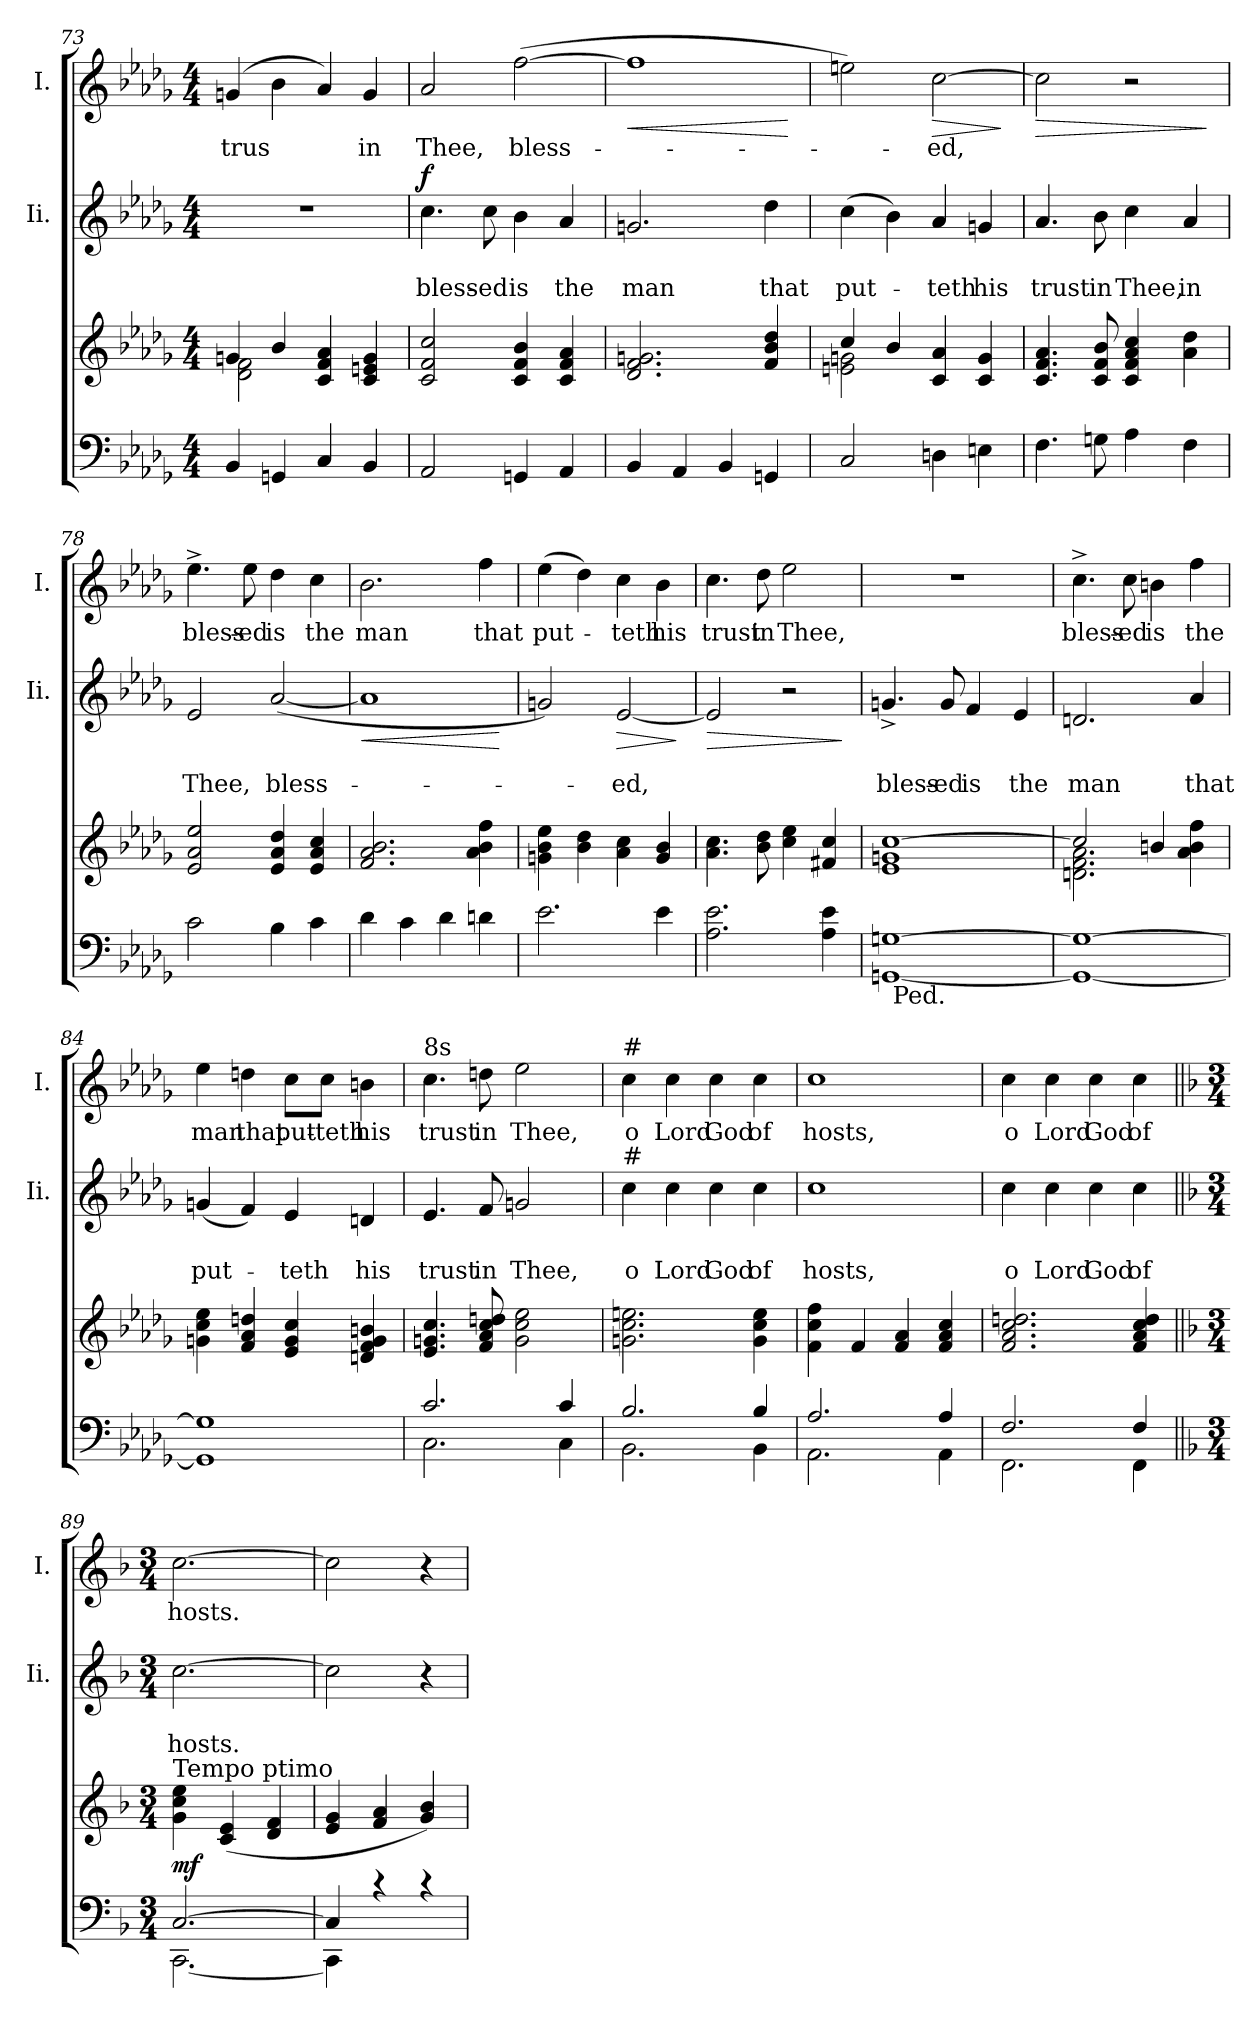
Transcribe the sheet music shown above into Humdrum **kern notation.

**kern	**dynam	**kern	**kern	**text	**text	**dynam	**kern	**text	**dynam
*part4	*part4	*part3	*part2	*part2	*part2	*part2	*part1	*part1	*part1
*staff4	*staff4	*staff3	*staff2	*staff2	*staff2	*staff2	*staff1	*staff1	*staff1
*	*	*	*I"Ii.	*	*	*	*I"I.	*	*
*	*	*	*I'Ii.	*	*	*	*I'I.	*	*
*clefF4	*	*clefG2	*clefG2	*	*	*	*clefG2	*	*
*k[b-e-a-d-g-]	*	*k[b-e-a-d-g-]	*k[b-e-a-d-g-]	*	*	*	*k[b-e-a-d-g-]	*	*
*D-:	*	*D-:	*D-:	*	*	*	*D-:	*	*
*M4/4	*	*M4/4	*M4/4	*	*	*	*M4/4	*	*
=73	=73	=73	=73	=73	=73	=73	=73	=73	=73
*	*	*^	*	*	*	*	*	*	*
!	!	!	!	!	!	!	!	!	!LO:LY:b	!
4BB-/	.	4gn/	2d-\ 2f\	1r	.	.	.	(4gn/	trus	.
4GGn/	.	4b-/	.	.	.	.	.	4b-\	.	.
4C/	.	4c/ 4f/ 4a-/	2ryy	.	.	.	.	4a-/)	.	.
!	!	!	!	!	!	!	!	!	!LO:LY:b	!
4BB-/	.	4c/ 4en/ 4g/	.	.	.	.	.	4g/	in	.
*	*	*v	*v	*	*	*	*	*	*	*
=74	=74	=74	=74	=74	=74	=74	=74	=74	=74
!	!	!	!	!	!LO:LY:b	!LO:DY:a	!	!LO:LY:b	!
2AA-/	.	2c/ 2f/ 2cc/	4.cc\	.	bless-	f	2a-/	Thee,	.
!	!	!	!	!	!LO:LY:b	!	!	!	!
.	.	.	8cc\	.	-ed	.	.	.	.
!	!	!	!	!	!LO:LY:b	!	!	!LO:LY:b	!
4GGn/	.	4c/ 4f/ 4b-/	4b-\	.	is	.	(>[>2ff\	bless-	.
!	!	!	!	!	!LO:LY:b	!	!	!	!
4AA-/	.	4c/ 4f/ 4a-/	4a-/	.	the	.	.	.	.
=75	=75	=75	=75	=75	=75	=75	=75	=75	=75
!	!	!	!	!	!LO:LY:b	!	!	!	!LO:HP:b
4BB-/	.	2.d-/ 2.f/ 2.gn/	2.gn/	.	man	.	1ff]	.	<
4AA-/	.	.	.	.	.	.	.	.	.
4BB-/	.	.	.	.	.	.	.	.	.
!	!	!	!	!	!LO:LY:b	!	!	!	!
4GGn/	.	4f/ 4b-/ 4dd-/	4dd-\	.	that	.	.	.	.
.	.	.	.	.	.	.	.	.	[
=76	=76	=76	=76	=76	=76	=76	=76	=76	=76
*	*	*^	*	*	*	*	*	*	*
!	!	!	!	!	!	!LO:LY:b	!	!	!	!
2C/	.	4cc/	2en\ 2gn\	(>4cc\	.	put-	.	2een\)	.	.
.	.	4b-/	.	4b-\)	.	.	.	.	.	.
!	!	!	!	!	!	!LO:LY:b	!	!	!LO:LY:b	!LO:HP:b
4Dn\	.	4c/ 4a-/	2ryy	4a-/	.	-teth	.	[>2cc\	-ed,	>
!	!	!	!	!	!	!LO:LY:b	!	!	!	!
4En\	.	4c/ 4g/	.	4gn/	.	his	.	.	.	.
*	*	*v	*v	*	*	*	*	*	*	*
.	.	.	.	.	.	.	.	.	]
!!LO:PB:g=z
=77	=77	=77	=77	=77	=77	=77	=77	=77	=77
!	!	!	!	!	!LO:LY:b	!	!	!	!LO:HP:b
4.F\	.	4.c/ 4.f/ 4.a-/	4.a-/	.	trust	.	2cc\]	.	>
!	!	!	!	!	!LO:LY:b	!	!	!	!
8Gn\	.	8c/ 8f/ 8b-/	8b-\	.	in	.	.	.	.
!	!	!	!	!	!LO:LY:b	!	!	!	!
4A-\	.	4c/ 4f/ 4a-/ 4cc/	4cc\	.	Thee,	.	2r	.	.
!	!	!	!	!	!LO:LY:b	!	!	!	!
4F\	.	4a-\ 4dd-\	4a-/	.	in	.	.	.	.
.	.	.	.	.	.	.	.	.	]
=78	=78	=78	=78	=78	=78	=78	=78	=78	=78
!	!	!	!	!	!LO:LY:b	!	!	!LO:LY:b	!
2c\	.	2e-/ 2a-/ 2ee-/	2e-/	.	Thee,	.	4.ee-^>\	bless-	.
!	!	!	!	!	!	!	!	!LO:LY:b	!
.	.	.	.	.	.	.	8ee-\	-ed	.
!	!	!	!	!	!LO:LY:b	!	!	!LO:LY:b	!
4B-\	.	4e-/ 4a-/ 4dd-/	(<[<2a-/	.	bless-	.	4dd-\	is	.
!	!	!	!	!	!	!	!	!LO:LY:b	!
4c\	.	4e-/ 4a-/ 4cc/	.	.	.	.	4cc\	the	.
=79	=79	=79	=79	=79	=79	=79	=79	=79	=79
!	!	!	!	!	!	!LO:HP:b	!	!LO:LY:b	!
4d-\	.	2.f/ 2.a-/ 2.b-/	1a-]	.	.	<	2.b-\	man	.
4c\	.	.	.	.	.	.	.	.	.
4d-\	.	.	.	.	.	.	.	.	.
!	!	!	!	!	!	!	!	!LO:LY:b	!
4dn\	.	4a-\ 4b-\ 4ff\	.	.	.	.	4ff\	that	.
.	.	.	.	.	.	[	.	.	.
=80	=80	=80	=80	=80	=80	=80	=80	=80	=80
!	!	!	!	!	!	!	!	!LO:LY:b	!
2.e-\	.	4gn\ 4b-\ 4ee-\	2gn/)	.	.	.	(>4ee-\	put-	.
.	.	4b-\ 4dd-\	.	.	.	.	4dd-\)	.	.
!	!	!	!	!	!LO:LY:b	!LO:HP:b	!	!LO:LY:b	!
.	.	4a-\ 4cc\	[<2e-/	.	-ed,	>	4cc\	-teth	.
!	!	!	!	!	!	!	!	!LO:LY:b	!
4e-\	.	4g/ 4b-/	.	.	.	.	4b-\	his	.
.	.	.	.	.	.	]	.	.	.
!!LO:LB:g=z
=81	=81	=81	=81	=81	=81	=81	=81	=81	=81
!	!	!	!	!	!	!LO:HP:b	!	!LO:LY:b	!
2.A-\ 2.e-\	.	4.a-\ 4.cc\	2e-/]	.	.	>	4.cc\	trust	.
!	!	!	!	!	!	!	!	!LO:LY:b	!
.	.	8b-\ 8dd-\	.	.	.	.	8dd-\	in	.
!	!	!	!	!	!	!	!	!LO:LY:b	!
.	.	4cc\ 4ee-\	2r	.	.	.	2ee-\	Thee,	.
4A-\ 4e-\	.	4f#X/ 4cc/	.	.	.	.	.	.	.
.	.	.	.	.	.	]	.	.	.
=82	=82	=82	=82	=82	=82	=82	=82	=82	=82
!	!	!	!	!	!LO:LY:b	!	!	!	!
*^	*	*	*	*	*	*	*	*	*
[<1GGn [>1Gn	32ryy	.	1e- 1gn [>1cc	4.gn^</	.	bless-	.	1r	.	.
!	!LO:TX:b:t=Ped.	!	!	!	!	!	!	!	!	!
.	2ryy	.	.	.	.	.	.	.	.	.
!	!	!	!	!	!	!LO:LY:b	!	!	!	!
.	.	.	.	8g/	.	-ed	.	.	.	.
!	!	!	!	!	!	!LO:LY:b	!	!	!	!
.	.	.	.	4f/	.	is	.	.	.	.
.	4...ryy	.	.	.	.	.	.	.	.	.
!	!	!	!	!	!	!LO:LY:b	!	!	!	!
.	.	.	.	4e-/	.	the	.	.	.	.
=83	=83	=83	=83	=83	=83	=83	=83	=83	=83	=83
*	*	*	*^	*	*	*	*	*	*	*
!	!	!	!	!	!	!	!LO:LY:b	!	!	!LO:LY:b	!
*v	*v	*	*	*	*	*	*	*	*	*	*
1GG_ 1G_	.	2cc/]	2.dn\ 2.f\ 2.a-\	2.dn/	.	man	.	4.cc^>\	bless-	.
!	!	!	!	!	!	!	!	!	!LO:LY:b	!
.	.	.	.	.	.	.	.	8cc\	-ed	.
!	!	!	!	!	!	!	!	!	!LO:LY:b	!
.	.	4bn/	.	.	.	.	.	4bn\	is	.
!	!	!	!	!	!	!LO:LY:b	!	!	!LO:LY:b	!
.	.	4ryy	4a-\ 4b\ 4ff\	4a-/	.	that	.	4ff\	the	.
=84	=84	=84	=84	=84	=84	=84	=84	=84	=84	=84
!	!	!	!	!	!	!LO:LY:b	!	!	!LO:LY:b	!
*	*	*v	*v	*	*	*	*	*	*	*
1GG] 1G]	.	4gn\ 4cc\ 4ee-\	(<4gn/	.	put-	.	4ee-\	man	.
!	!	!	!	!	!	!	!	!LO:LY:b	!
.	.	4f/ 4a-/ 4ddn/	4f/)	.	.	.	4ddn\	that	.
!	!	!	!	!	!LO:LY:b	!	!	!LO:LY:b	!
.	.	4e-/ 4g/ 4cc/	4e-/	.	-teth	.	8cc\L	put-	.
!	!	!	!	!	!	!	!	!LO:LY:b:rj	!
.	.	.	.	.	.	.	8cc\J	-teth	.
!	!	!	!	!	!LO:LY:b	!	!	!LO:LY:b	!
.	.	4dn/ 4f/ 4g/ 4bn/	4dn/	.	his	.	4bn\	his	.
!!LO:LB:g=z
=85	=85	=85	=85	=85	=85	=85	=85	=85	=85
*^	*	*	*	*	*	*	*	*	*
!	!	!	!	!	!	!	!	!LO:TX:a:t=8s	!	!
!	!	!	!	!	!	!LO:LY:b	!	!	!LO:LY:b	!
2.c/	2.C\	.	4.e-/ 4.gn/ 4.cc/	4.e-/	.	trust	.	4.cc\	trust	.
!	!	!	!	!	!	!LO:LY:b	!	!	!LO:LY:b	!
.	.	.	8f/ 8a-/ 8cc/ 8ddn/	8f/	.	in	.	8ddn\	in	.
!	!	!	!	!	!	!LO:LY:b	!	!	!LO:LY:b	!
.	.	.	2g\ 2cc\ 2ee-\	2gn/	.	Thee,	.	2ee-\	Thee,	.
4c/	4C\	.	.	.	.	.	.	.	.	.
=86	=86	=86	=86	=86	=86	=86	=86	=86	=86	=86
!	!	!	!	!	!	!	!	!LO:TX:a:t=#	!	!
!	!	!	!	!LO:TX:a:t=#	!	!	!	!	!	!
!	!	!	!	!	!	!LO:LY:b	!	!	!LO:LY:b	!
2.B-/	2.BB-\	.	2.gn\ 2.cc\ 2.een\	4cc\	.	o	.	4cc\	o	.
!	!	!	!	!	!	!LO:LY:b	!	!	!LO:LY:b	!
.	.	.	.	4cc\	.	Lord	.	4cc\	Lord	.
!	!	!	!	!	!	!LO:LY:b	!	!	!LO:LY:b	!
.	.	.	.	4cc\	.	God	.	4cc\	God	.
!	!	!	!	!	!	!LO:LY:b	!	!	!LO:LY:b	!
4B-/	4BB-\	.	4g\ 4cc\ 4ee\	4cc\	.	of	.	4cc\	of	.
=87	=87	=87	=87	=87	=87	=87	=87	=87	=87	=87
!	!	!	!	!	!	!LO:LY:b	!	!	!LO:LY:b	!
2.A-/	2.AA-\	.	4f\ 4cc\ 4ff\	1cc	.	hosts,	.	1cc	hosts,	.
.	.	.	4f/	.	.	.	.	.	.	.
.	.	.	4f/ 4a-/	.	.	.	.	.	.	.
4A-/	4AA-\	.	4f/ 4a-/ 4cc/	.	.	.	.	.	.	.
=88	=88	=88	=88	=88	=88	=88	=88	=88	=88	=88
!	!	!	!	!	!	!LO:LY:b	!	!	!LO:LY:b	!
2.F/	2.FF\	.	2.f/ 2.a-/ 2.cc/ 2.ddn/	4cc\	.	o	.	4cc\	o	.
!	!	!	!	!	!	!LO:LY:b	!	!	!LO:LY:b	!
.	.	.	.	4cc\	.	Lord	.	4cc\	Lord	.
!	!	!	!	!	!	!LO:LY:b	!	!	!LO:LY:b	!
.	.	.	.	4cc\	.	God	.	4cc\	God	.
!	!	!	!	!	!	!LO:LY:b	!	!	!LO:LY:b	!
4F/	4FF\	.	4f/ 4a-/ 4cc/ 4dd/	4cc\	.	of	.	4cc\	of	.
!!LO:PB:g=z
=89||	=89||	=89||	=89||	=89||	=89||	=89||	=89||	=89||	=89||	=89||
*k[b-]	*	*	*k[b-]	*k[b-]	*	*	*	*k[b-]	*	*
*F:	*	*	*F:	*F:	*	*	*	*F:	*	*
*M3/4	*	*	*M3/4	*M3/4	*	*	*	*M3/4	*	*
!	!	!	!LO:TX:a:t=Tempo ptimo	!	!	!	!	!	!	!
!	!	!LO:DY:a	!	!	!	!LO:LY:b	!	!	!LO:LY:b	!
[>2.C/	[<2.CC\	mf	4g\ 4cc\ 4ee\	[>2.cc\	.	hosts.	.	[>2.cc\	hosts.	.
.	.	.	(<4c/ 4e/	.	.	.	.	.	.	.
.	.	.	4d/ 4f/	.	.	.	.	.	.	.
=90	=90	=90	=90	=90	=90	=90	=90	=90	=90	=90
4C/]	4CC\]	.	4e/ 4g/	2cc\]	.	.	.	2cc\]	.	.
4rc	2ryy	.	4f/ 4a/	.	.	.	.	.	.	.
4rc	.	.	4g/ 4b-/)	4r	.	.	.	4r	.	.
*v	*v	*	*	*	*	*	*	*	*	*
=	=	=	=	=	=	=	=	=	=
*-	*-	*-	*-	*-	*-	*-	*-	*-	*-
